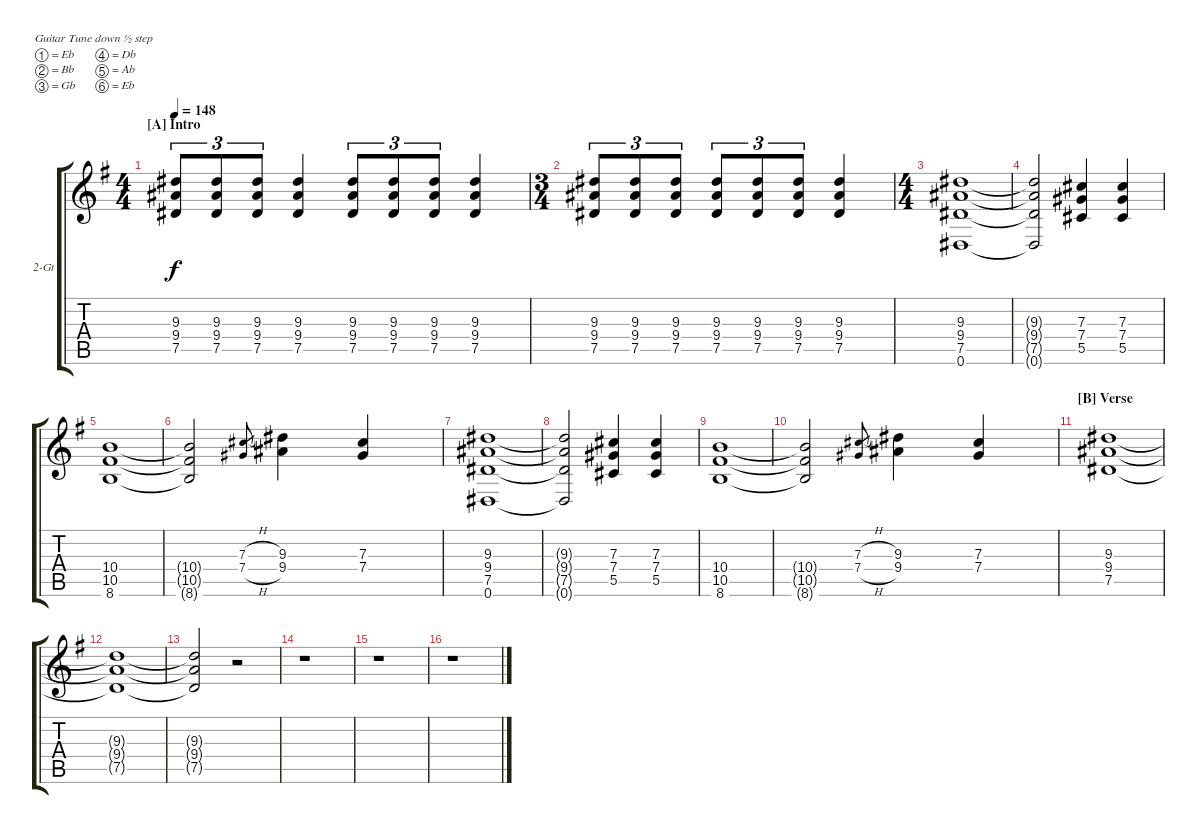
\bracketExtendMode groupsimilarinstruments
\firstSystemTrackNameOrientation horizontal
\otherSystemsTrackNameOrientation horizontal
\track ("Guitar 2" "2-Gt") {instrument overdrivenguitar}
\staff {score tabs}
\tuning (Eb4 Bb3 Gb3 Db3 Ab2 Eb2)
\ts (4 4)
\section ("A" "Intro")
\tempo 148
\clef g2
\scale
1.08575
\ks g
(9.3 9.4 7.5).8{tu (3 2) dy f instrument overdrivenguitar} (9.3 9.4 7.5).8{tu (3 2)} (9.3 9.4 7.5).8{tu (3 2)} (9.3 9.4 7.5).4 (9.3 9.4 7.5).8{tu (3 2)} (9.3 9.4 7.5).8{tu (3 2)} (9.3 9.4 7.5).8{tu (3 2)} (9.3 9.4 7.5).4 |
\ts (3 4)
\scale
0.91425 (9.3 9.4 7.5).8{tu (3 2)} (9.3 9.4 7.5).8{tu (3 2)} (9.3 9.4 7.5).8{tu (3 2)} (9.3 9.4 7.5).8{tu (3 2)} (9.3 9.4 7.5).8{tu (3 2)} (9.3 9.4 7.5).8{tu (3 2)} (9.3 9.4 7.5).4 |
\ts (4 4)
\scale
1.08575 (9.3 9.4 7.5 0.6).1 |
\scale
0.91425 (9.3{t} 9.4{t} 7.5{t} 0.6{t}).2 (5.5 7.4 7.3).4 (5.5 7.4 7.3).4 |
\scale
1.05549 (8.6 10.5 10.4).1 |
\scale
0.944515 (8.6{t} 10.5{t} 10.4{t}).2 (7.4{h} 7.3{h}).8{gr} (9.4 9.3).4 (7.4 7.3).4 |
\scale
1.05549 (9.3 9.4 7.5 0.6).1 |
\scale
0.944515 (9.3{t} 9.4{t} 7.5{t} 0.6{t}).2 (5.5 7.4 7.3).4 (5.5 7.4 7.3).4 |
\scale
1.05549 (8.6 10.5 10.4).1 |
\scale
0.944515 (8.6{t} 10.5{t} 10.4{t}).2 (7.4{h} 7.3{h}).8{gr} (9.4 9.3).4 (7.4 7.3).4 |
\section ("B" "Verse")
\scale
1.05549 (7.5 9.4 9.3).1 |
\scale
0.944515 (7.5{t} 9.4{t} 9.3{t}).1 |
\scale
1.05549 (7.5{t} 9.4{t} 9.3{t}).2 r.2 |
\scale
0.944515 r.1 |
\scale
1.05549 r.1 |
\scale
0.944515 r.1
